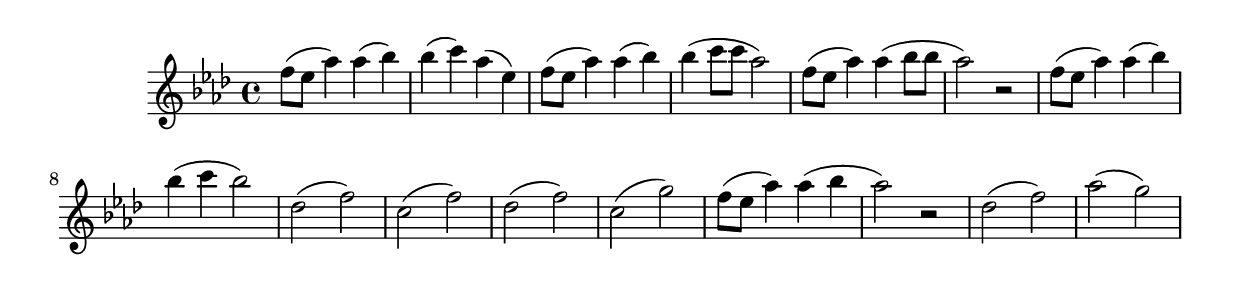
\version "2.18.2"

dango = \relative c'' { f8( ees as4) }

\book {
  \score {
    \new Staff {
      \new Voice {
        \relative c''' {
            \key aes \major
            \dango aes( bes) bes( c) aes( ees)
            \dango aes( bes) bes( c8 c aes2)
            \dango aes4( bes8 bes aes2) r
            \dango aes4( bes) bes( c bes2)
            des,2( f) c( f)
            des( f) c( g')

            \dango aes4( bes aes2) r
            des,2( f) aes( g)
        }
      }
    }
    \layout { }
  }
}

